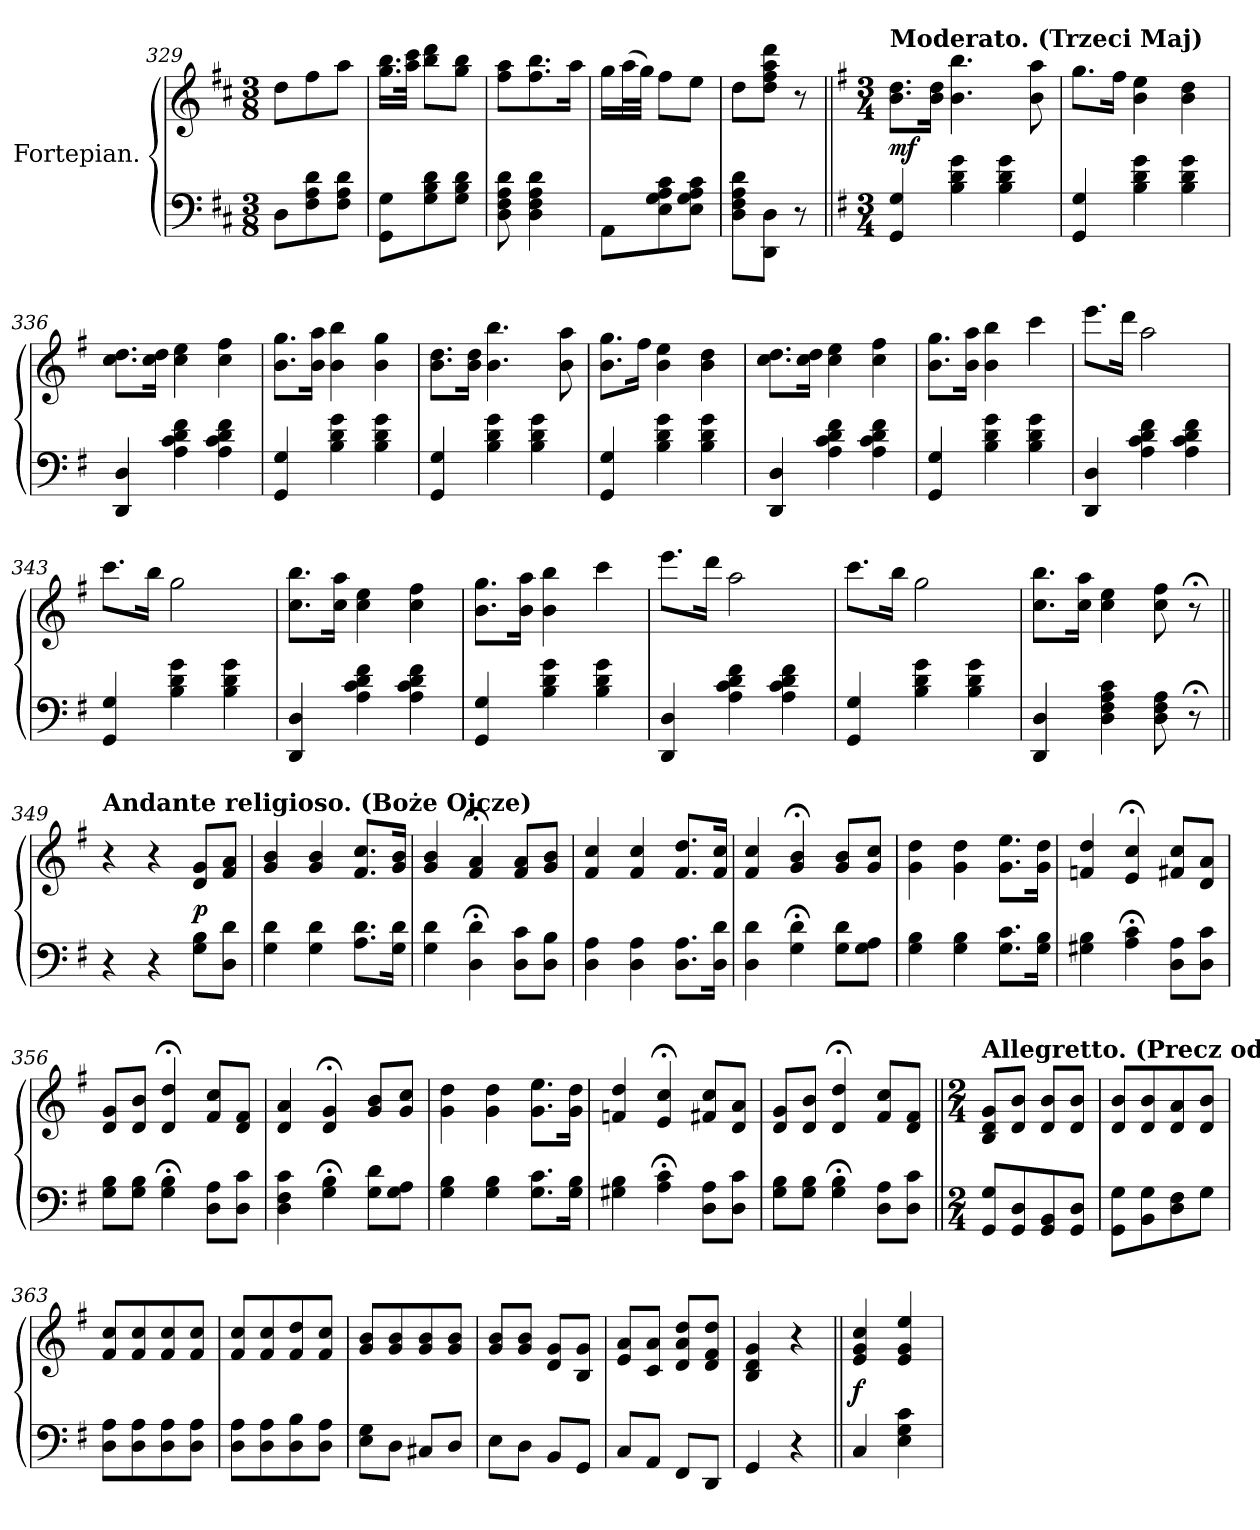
**kern	**kern	**dynam
*part1	*part1	*part1
*staff2	*staff1	*staff1/2
*I"Fortepian.	*	*
*clefF4	*clefG2	*
*k[f#c#]	*k[f#c#]	*
*M3/8	*M3/8	*
=329	=329	=329
8D\L	8dd\L	.
8F#\ 8A\ 8d\	8ff#\	.
8F#\ 8A\ 8d\J	8aa\J	.
=330	=330	=330
8GG\ 8G\L	16.gg\ 16.bb\LL	.
.	32aa\ 32ccc#\JJk	.
8G\ 8B\ 8d\	8bb\ 8ddd\L	.
8G\ 8B\ 8d\J	8gg\ 8bb\J	.
=331	=331	=331
8D\ 8F#\ 8A\ 8d\	8ff#\ 8aa\L	.
4D\ 4F#\ 4A\ 4d\	8.ff#\ 8.bb\	.
.	16aa\Jk	.
=332	=332	=332
8AA\L	16gg\LL	.
.	(32aa\L	.
.	32gg\JJJ)	.
8E\ 8G\ 8A\ 8c#\	8ff#\L	.
8E\ 8G\ 8A\ 8c#\J	8ee\J	.
=333	=333	=333
8D\ 8F#\ 8A\ 8d\L	8dd\L	.
8DD\ 8D\J	8dd\ 8ff#\ 8aa\ 8ddd\J	.
8r	8r	.
=334||	=334||	=334||
*k[f#]	*k[f#]	*
*M3/4	*M3/4	*
!	!LO:TX:a:B:t=Moderato. (Trzeci Maj)	!
4GG/ 4G/	8.b\ 8.dd\L	mf
.	16b\ 16dd\Jk	.
4B\ 4d\ 4g\	4.b\ 4.bb\	.
4B\ 4d\ 4g\	.	.
.	8b\ 8aa\	.
=335	=335	=335
4GG/ 4G/	8.gg\L	.
.	16ff#\Jk	.
4B\ 4d\ 4g\	4b\ 4ee\	.
4B\ 4d\ 4g\	4b\ 4dd\	.
=336	=336	=336
4DD/ 4D/	8.cc\ 8.dd\L	.
.	16cc\ 16dd\Jk	.
4A\ 4c\ 4d\ 4f#\	4cc\ 4ee\	.
4A\ 4c\ 4d\ 4f#\	4cc\ 4ff#\	.
=337	=337	=337
4GG/ 4G/	8.b\ 8.gg\L	.
.	16b\ 16aa\Jk	.
4B\ 4d\ 4g\	4b\ 4bb\	.
4B\ 4d\ 4g\	4b\ 4gg\	.
=338	=338	=338
4GG/ 4G/	8.b\ 8.dd\L	.
.	16b\ 16dd\Jk	.
4B\ 4d\ 4g\	4.b\ 4.bb\	.
4B\ 4d\ 4g\	.	.
.	8b\ 8aa\	.
=339	=339	=339
4GG/ 4G/	8.b\ 8.gg\L	.
.	16ff#\Jk	.
4B\ 4d\ 4g\	4b\ 4ee\	.
4B\ 4d\ 4g\	4b\ 4dd\	.
=340	=340	=340
4DD/ 4D/	8.cc\ 8.dd\L	.
.	16cc\ 16dd\Jk	.
4A\ 4c\ 4d\ 4f#\	4cc\ 4ee\	.
4A\ 4c\ 4d\ 4f#\	4cc\ 4ff#\	.
=341	=341	=341
4GG/ 4G/	8.b\ 8.gg\L	.
.	16b\ 16aa\Jk	.
4B\ 4d\ 4g\	4b\ 4bb\	.
4B\ 4d\ 4g\	4ccc\	.
=342	=342	=342
4DD/ 4D/	8.eee\L	.
.	16ddd\Jk	.
4A\ 4c\ 4d\ 4f#\	2aa\	.
4A\ 4c\ 4d\ 4f#\	.	.
=343	=343	=343
4GG/ 4G/	8.ccc\L	.
.	16bb\Jk	.
4B\ 4d\ 4g\	2gg\	.
4B\ 4d\ 4g\	.	.
=344	=344	=344
4DD/ 4D/	8.cc\ 8.bb\L	.
.	16cc\ 16aa\Jk	.
4A\ 4c\ 4d\ 4f#\	4cc\ 4ee\	.
4A\ 4c\ 4d\ 4f#\	4cc\ 4ff#\	.
=345	=345	=345
4GG/ 4G/	8.b\ 8.gg\L	.
.	16b\ 16aa\Jk	.
4B\ 4d\ 4g\	4b\ 4bb\	.
4B\ 4d\ 4g\	4ccc\	.
=346	=346	=346
4DD/ 4D/	8.eee\L	.
.	16ddd\Jk	.
4A\ 4c\ 4d\ 4f#\	2aa\	.
4A\ 4c\ 4d\ 4f#\	.	.
=347	=347	=347
4GG/ 4G/	8.ccc\L	.
.	16bb\Jk	.
4B\ 4d\ 4g\	2gg\	.
4B\ 4d\ 4g\	.	.
=348	=348	=348
4DD/ 4D/	8.cc\ 8.bb\L	.
.	16cc\ 16aa\Jk	.
4D\ 4F#\ 4A\ 4c\	4cc\ 4ee\	.
8D\ 8F#\ 8A\	8cc\ 8ff#\	.
8r;<	8r;<	.
=349||	=349||	=349||
!	!LO:TX:a:B:t=Andante religioso. (Boże Ojcze)	!
4r	4r	.
4r	4r	.
8G\ 8B\L	8d/ 8g/L	p
8D\ 8d\J	8f#/ 8a/J	.
=350	=350	=350
4G\ 4d\	4g/ 4b/	.
4G\ 4d\	4g/ 4b/	.
8.A\ 8.d\L	8.f#/ 8.cc/L	.
16G\ 16d\Jk	16g/ 16b/Jk	.
=351	=351	=351
4G\ 4d\	4g/ 4b/	.
4D;<\ 4d;<\	4f#;</ 4a;</	.
8D\ 8c\L	8f#/ 8a/L	.
8D\ 8B\J	8g/ 8b/J	.
=352	=352	=352
4D\ 4A\	4f#/ 4cc/	.
4D\ 4A\	4f#/ 4cc/	.
8.D\ 8.A\L	8.f#/ 8.dd/L	.
16D\ 16d\Jk	16f#/ 16cc/Jk	.
=353	=353	=353
4D\ 4d\	4f#/ 4cc/	.
4G;<\ 4d;<\	4g;</ 4b;</	.
8G\ 8d\L	8g/ 8b/L	.
8G\ 8A\J	8g/ 8cc/J	.
=354	=354	=354
4G\ 4B\	4g\ 4dd\	.
4G\ 4B\	4g\ 4dd\	.
8.G\ 8.c\L	8.g\ 8.ee\L	.
16G\ 16B\Jk	16g\ 16dd\Jk	.
=355	=355	=355
4G#X\ 4B\	4fn/ 4dd/	.
4A;<\ 4c;<\	4e;</ 4cc;</	.
8D\ 8A\L	8f#X/ 8cc/L	.
8D\ 8c\J	8d/ 8a/J	.
=356	=356	=356
8G\ 8B\L	8d/ 8g/L	.
8G\ 8B\J	8d/ 8b/J	.
4G;<\ 4B;<\	4d;</ 4dd;</	.
8D\ 8A\L	8f#/ 8cc/L	.
8D\ 8c\J	8d/ 8f#/J	.
=357	=357	=357
4D\ 4F#\ 4c\	4d/ 4a/	.
4G;<\ 4B;<\	4d;</ 4g;</	.
8G\ 8d\L	8g/ 8b/L	.
8G\ 8A\J	8g/ 8cc/J	.
=358	=358	=358
4G\ 4B\	4g\ 4dd\	.
4G\ 4B\	4g\ 4dd\	.
8.G\ 8.c\L	8.g\ 8.ee\L	.
16G\ 16B\Jk	16g\ 16dd\Jk	.
=359	=359	=359
4G#X\ 4B\	4fn/ 4dd/	.
4A;<\ 4c;<\	4e;</ 4cc;</	.
8D\ 8A\L	8f#X/ 8cc/L	.
8D\ 8c\J	8d/ 8a/J	.
=360	=360	=360
8G\ 8B\L	8d/ 8g/L	.
8G\ 8B\J	8d/ 8b/J	.
4G;<\ 4B;<\	4d;</ 4dd;</	.
8D\ 8A\L	8f#/ 8cc/L	.
8D\ 8c\J	8d/ 8f#/J	.
=361||	=361||	=361||
*M2/4	*M2/4	*
!	!LO:TX:a:B:t=Allegretto. (Precz od nas smutek wszelki)	!
8GG/ 8G/L	8B/ 8d/ 8g/L	.
8GG/ 8D/	8d/ 8b/J	.
8GG/ 8BB/	8d/ 8b/L	.
8GG/ 8D/J	8d/ 8b/J	.
=362	=362	=362
8GG\ 8G\L	8d/ 8b/L	.
8BB\ 8G\	8d/ 8b/	.
8D\ 8F#\	8d/ 8a/	.
8G\J	8d/ 8b/J	.
=363	=363	=363
8D\ 8A\L	8f#/ 8cc/L	.
8D\ 8A\	8f#/ 8cc/	.
8D\ 8A\	8f#/ 8cc/	.
8D\ 8A\J	8f#/ 8cc/J	.
=364	=364	=364
8D\ 8A\L	8f#/ 8cc/L	.
8D\ 8A\	8f#/ 8cc/	.
8D\ 8B\	8f#/ 8dd/	.
8D\ 8A\J	8f#/ 8cc/J	.
=365	=365	=365
8E\ 8G\L	8g/ 8b/L	.
8D\J	8g/ 8b/	.
8C#X/L	8g/ 8b/	.
8D/J	8g/ 8b/J	.
=366	=366	=366
8E\L	8g/ 8b/L	.
8D\J	8g/ 8b/J	.
8BB/L	8d/ 8g/L	.
8GG/J	8B/ 8g/J	.
=367	=367	=367
8C/L	8e/ 8a/L	.
8AA/J	8c/ 8a/J	.
8FF#/L	8d/ 8a/ 8dd/L	.
8DD/J	8d/ 8f#/ 8dd/J	.
=368	=368	=368
4GG/	4B/ 4d/ 4g/	.
4r	4r	.
=369||	=369||	=369||
4C/	4e/ 4g/ 4cc/	f
4E\ 4G\ 4c\	4e/ 4g/ 4ee/	.
=	=	=
*-	*-	*-
